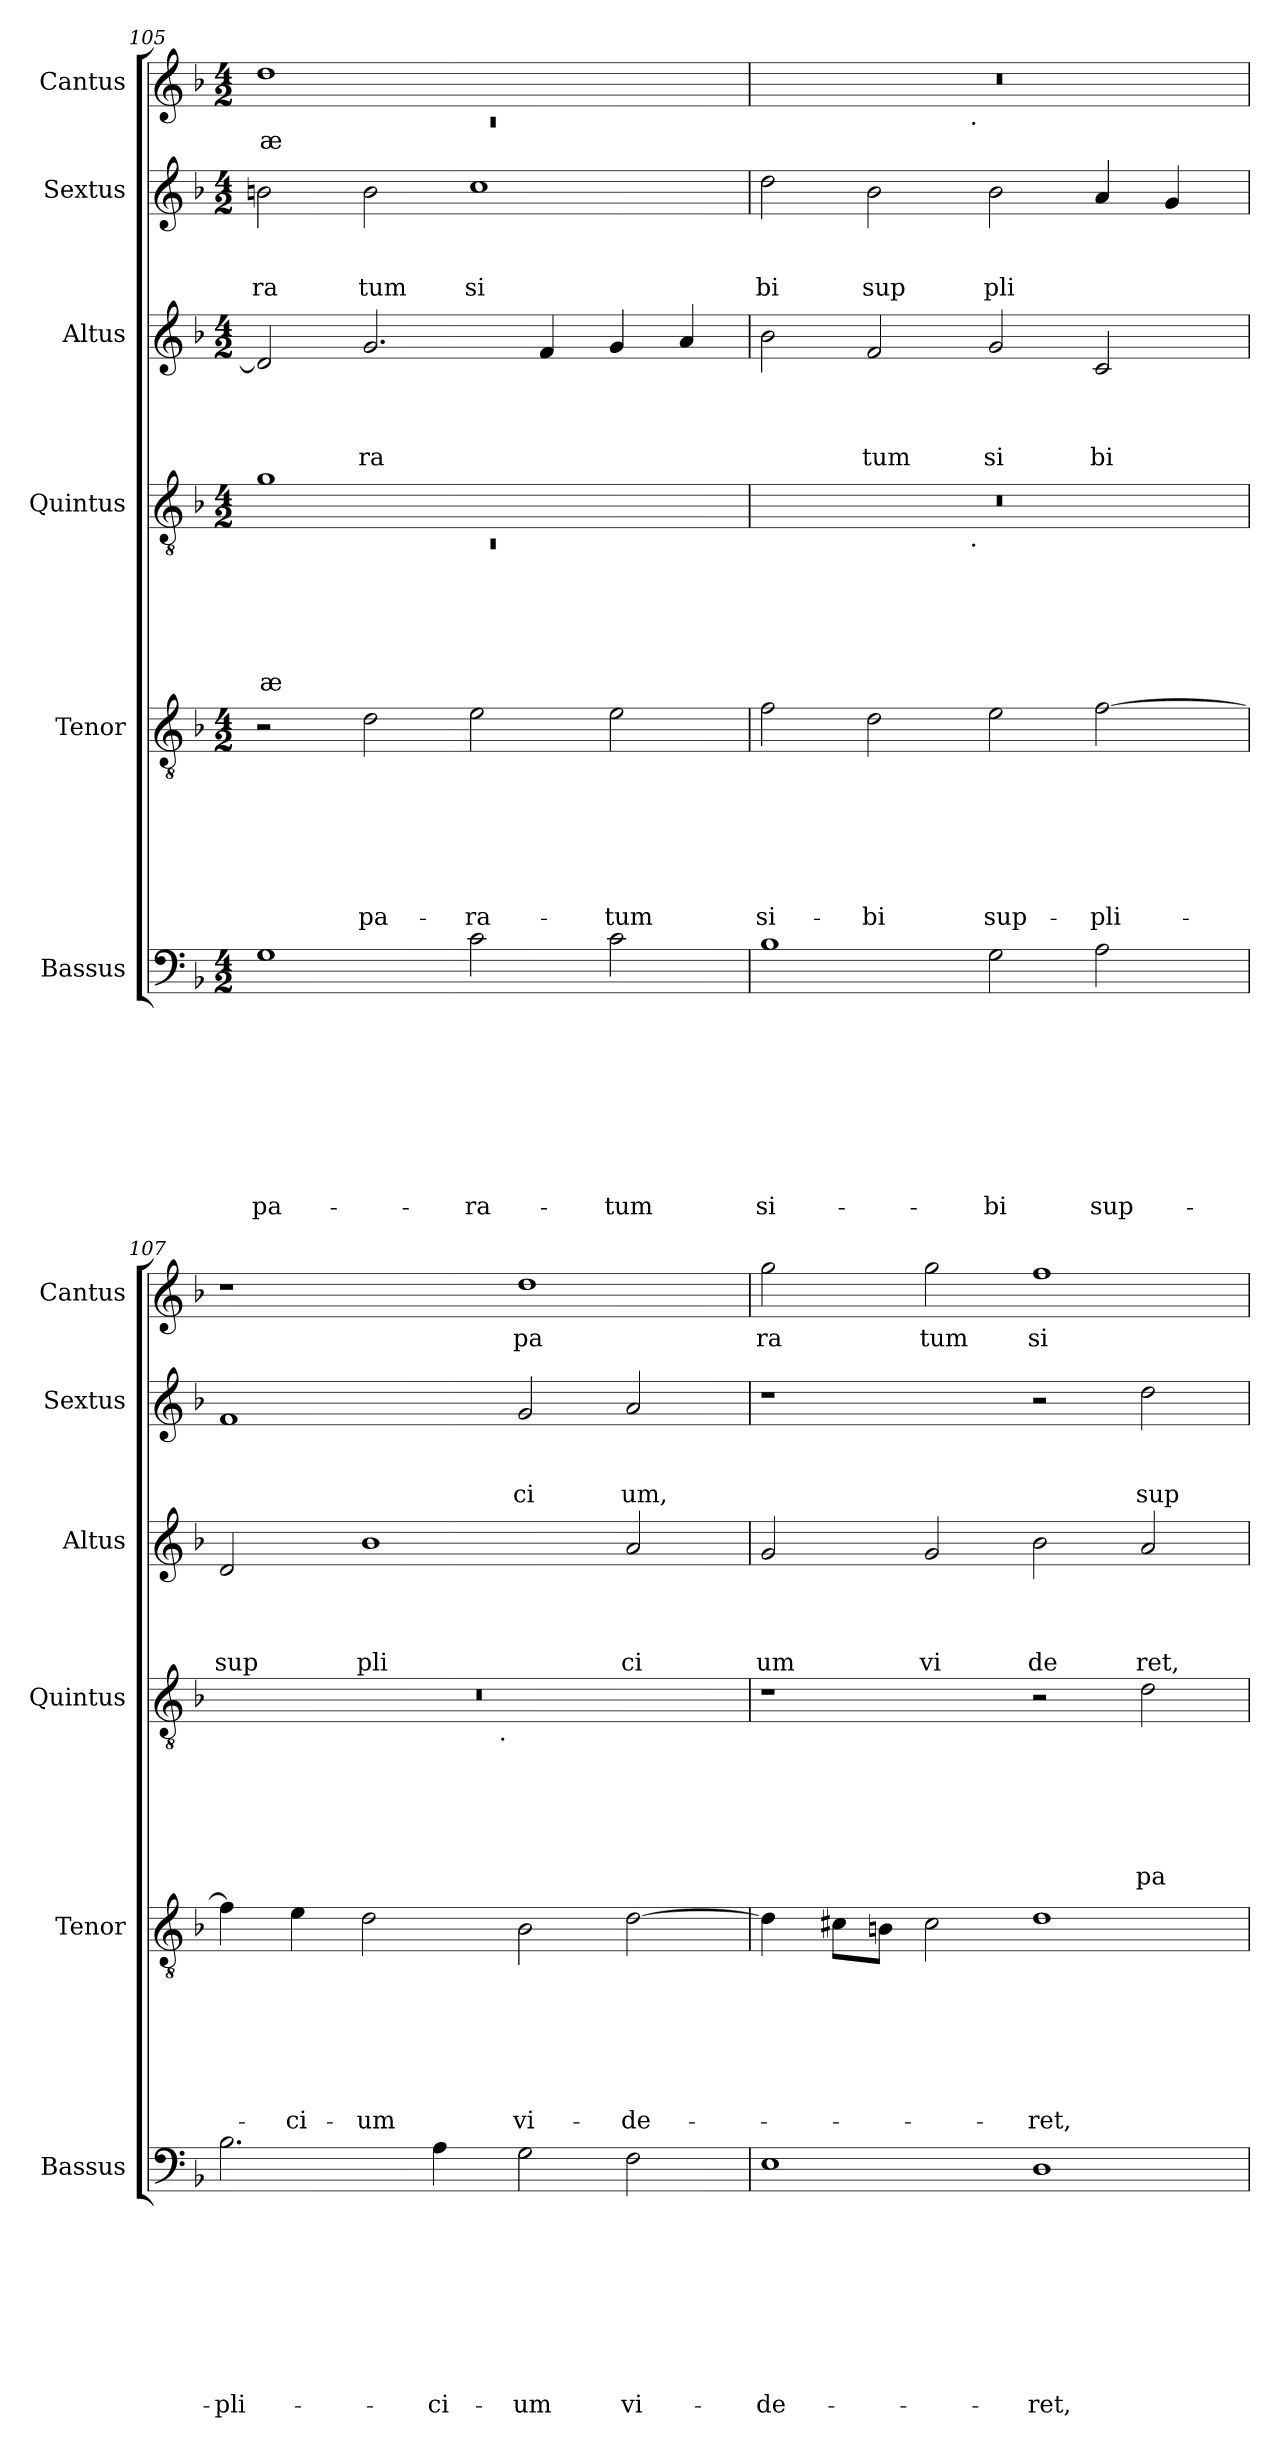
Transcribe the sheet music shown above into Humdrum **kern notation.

**kern	**text	**text	**text	**text	**text	**text	**text	**text	**text	**kern	**text	**text	**text	**text	**text	**text	**text	**kern	**text	**text	**text	**text	**text	**text	**kern	**text	**text	**text	**text	**kern	**text	**text	**text	**kern	**text
*part6	*part6	*part6	*part6	*part6	*part6	*part6	*part6	*part6	*part6	*part5	*part5	*part5	*part5	*part5	*part5	*part5	*part5	*part4	*part4	*part4	*part4	*part4	*part4	*part4	*part3	*part3	*part3	*part3	*part3	*part2	*part2	*part2	*part2	*part1	*part1
*staff6	*staff6	*staff6	*staff6	*staff6	*staff6	*staff6	*staff6	*staff6	*staff6	*staff5	*staff5	*staff5	*staff5	*staff5	*staff5	*staff5	*staff5	*staff4	*staff4	*staff4	*staff4	*staff4	*staff4	*staff4	*staff3	*staff3	*staff3	*staff3	*staff3	*staff2	*staff2	*staff2	*staff2	*staff1	*staff1
*I"Bassus	*	*	*	*	*	*	*	*	*	*I"Tenor	*	*	*	*	*	*	*	*I"Quintus	*	*	*	*	*	*	*I"Altus	*	*	*	*	*I"Sextus	*	*	*	*I"Cantus	*
*I'Bassus	*	*	*	*	*	*	*	*	*	*I'Tenor	*	*	*	*	*	*	*	*I'Quintus	*	*	*	*	*	*	*I'Altus	*	*	*	*	*I'Sextus	*	*	*	*I'Cantus	*
*clefF4	*	*	*	*	*	*	*	*	*	*clefGv2	*	*	*	*	*	*	*	*clefGv2	*	*	*	*	*	*	*clefG2	*	*	*	*	*clefG2	*	*	*	*clefG2	*
*k[b-]	*	*	*	*	*	*	*	*	*	*k[b-]	*	*	*	*	*	*	*	*k[b-]	*	*	*	*	*	*	*k[b-]	*	*	*	*	*k[b-]	*	*	*	*k[b-]	*
*F:	*	*	*	*	*	*	*	*	*	*F:	*	*	*	*	*	*	*	*F:	*	*	*	*	*	*	*F:	*	*	*	*	*F:	*	*	*	*F:	*
*M4/2	*	*	*	*	*	*	*	*	*	*M4/2	*	*	*	*	*	*	*	*M4/2	*	*	*	*	*	*	*M4/2	*	*	*	*	*M4/2	*	*	*	*M4/2	*
=105	=105	=105	=105	=105	=105	=105	=105	=105	=105	=105	=105	=105	=105	=105	=105	=105	=105	=105	=105	=105	=105	=105	=105	=105	=105	=105	=105	=105	=105	=105	=105	=105	=105	=105	=105
*	*	*	*	*	*	*	*	*	*	*	*	*	*	*	*	*	*	*^	*	*	*	*	*	*	*	*	*	*	*	*	*	*	*	*^	*
!	!	!	!	!	!	!	!	!	!LO:LY:b	!	!	!	!	!	!	!	!	!	!LO:N:vis=1	!	!	!	!	!	!LO:LY:b	!	!	!	!	!	!	!	!	!LO:LY:b	!	!LO:N:vis=1	!LO:LY:b
1G	.	.	.	.	.	.	.	.	pa-	2r	.	.	.	.	.	.	.	1g	0rC	.	.	.	.	.	-æ	2d/]	.	.	.	.	2bn\	.	.	ra	1dd	0rc	æ
!	!	!	!	!	!	!	!	!	!	!	!	!	!	!	!	!	!LO:LY:b	!	!	!	!	!	!	!	!	!	!	!	!	!LO:LY:b	!	!	!	!LO:LY:b	!	!	!
.	.	.	.	.	.	.	.	.	.	2d\	.	.	.	.	.	.	pa-	.	.	.	.	.	.	.	.	2.g/	.	.	.	ra	2b\	.	.	tum	.	.	.
!	!	!	!	!	!	!	!	!	!LO:LY:b	!	!	!	!	!	!	!	!LO:LY:b	!	!	!	!	!	!	!	!	!	!	!	!	!	!	!	!	!LO:LY:b	!	!	!
2c\	.	.	.	.	.	.	.	.	-ra-	2e\	.	.	.	.	.	.	-ra-	1ryy	.	.	.	.	.	.	.	.	.	.	.	.	1cc	.	.	si	1ryy	.	.
.	.	.	.	.	.	.	.	.	.	.	.	.	.	.	.	.	.	.	.	.	.	.	.	.	.	4f/	.	.	.	.	.	.	.	.	.	.	.
!	!	!	!	!	!	!	!	!	!LO:LY:b	!	!	!	!	!	!	!	!LO:LY:b	!	!	!	!	!	!	!	!	!	!	!	!	!	!	!	!	!	!	!	!
2c\	.	.	.	.	.	.	.	.	-tum	2e\	.	.	.	.	.	.	-tum	.	.	.	.	.	.	.	.	4g/	.	.	.	.	.	.	.	.	.	.	.
.	.	.	.	.	.	.	.	.	.	.	.	.	.	.	.	.	.	.	.	.	.	.	.	.	.	4a/	.	.	.	.	.	.	.	.	.	.	.
=106!	=106!	=106!	=106!	=106!	=106!	=106!	=106!	=106!	=106!	=106!	=106!	=106!	=106!	=106!	=106!	=106!	=106!	=106!	=106!	=106!	=106!	=106!	=106!	=106!	=106!	=106!	=106!	=106!	=106!	=106!	=106!	=106!	=106!	=106!	=106!	=106!	=106!
!	!	!	!	!	!	!	!	!	!LO:LY:b	!	!	!	!	!	!	!	!LO:LY:b	!	!	!	!	!	!	!	!	!	!	!	!	!	!	!	!	!LO:LY:b	!	!	!
1B-	.	.	.	.	.	.	.	.	si-	2f\	.	.	.	.	.	.	si-	0r	2ryy	.	.	.	.	.	.	2b-\	.	.	.	.	2dd\	.	.	bi	0r	2ryy	.
!	!	!	!	!	!	!	!	!	!	!	!	!	!	!	!	!	!LO:LY:b	!	!	!	!	!	!	!	!	!	!	!	!	!LO:LY:b	!	!	!	!LO:LY:b	!	!	!
.	.	.	.	.	.	.	.	.	.	2d\	.	.	.	.	.	.	-bi	.	4...ryy	.	.	.	.	.	.	2f/	.	.	.	tum	2b-\	.	.	sup	.	4...ryy	.
!	!	!	!	!	!	!	!	!	!	!	!	!	!	!	!	!	!	!	!	!	!	!	!	!	!	!	!	!	!	!	!	!	!	!	!	!LO:TX:b:t=.	!
!	!	!	!	!	!	!	!	!	!	!	!	!	!	!	!	!	!	!	!LO:TX:b:t=.	!	!	!	!	!	!	!	!	!	!	!	!	!	!	!	!	!	!
.	.	.	.	.	.	.	.	.	.	.	.	.	.	.	.	.	.	.	1ryy	.	.	.	.	.	.	.	.	.	.	.	.	.	.	.	.	1ryy	.
!	!	!	!	!	!	!	!	!	!LO:LY:b	!	!	!	!	!	!	!	!LO:LY:b	!	!	!	!	!	!	!	!	!	!	!	!	!LO:LY:b	!	!	!	!LO:LY:b	!	!	!
2G\	.	.	.	.	.	.	.	.	-bi	2e\	.	.	.	.	.	.	sup-	.	.	.	.	.	.	.	.	2g/	.	.	.	si	2b-\	.	.	pli	.	.	.
!	!	!	!	!	!	!	!	!	!LO:LY:b	!	!	!	!	!	!	!	!LO:LY:b	!	!	!	!	!	!	!	!	!	!	!	!	!LO:LY:b	!	!	!	!	!	!	!
2A\	.	.	.	.	.	.	.	.	sup-	[>2f\	.	.	.	.	.	.	-pli-	.	.	.	.	.	.	.	.	2c/	.	.	.	bi	4a/	.	.	.	.	.	.
.	.	.	.	.	.	.	.	.	.	.	.	.	.	.	.	.	.	.	.	.	.	.	.	.	.	.	.	.	.	.	4g/	.	.	.	.	.	.
.	.	.	.	.	.	.	.	.	.	.	.	.	.	.	.	.	.	.	32ryy	.	.	.	.	.	.	.	.	.	.	.	.	.	.	.	.	32ryy	.
=107!	=107!	=107!	=107!	=107!	=107!	=107!	=107!	=107!	=107!	=107!	=107!	=107!	=107!	=107!	=107!	=107!	=107!	=107!	=107!	=107!	=107!	=107!	=107!	=107!	=107!	=107!	=107!	=107!	=107!	=107!	=107!	=107!	=107!	=107!	=107!	=107!	=107!
!	!	!	!	!	!	!	!	!	!LO:LY:b	!	!	!	!	!	!	!	!	!	!	!	!	!	!	!	!	!	!	!	!	!LO:LY:b	!	!	!	!	!	!	!
*	*	*	*	*	*	*	*	*	*	*	*	*	*	*	*	*	*	*	*	*	*	*	*	*	*	*	*	*	*	*	*	*	*	*	*v	*v	*
2.B-\	.	.	.	.	.	.	.	.	-pli-	4f\]	.	.	.	.	.	.	.	0r	2ryy	.	.	.	.	.	.	2d/	.	.	.	sup	1f	.	.	.	1r	.
!	!	!	!	!	!	!	!	!	!	!	!	!	!	!	!	!	!LO:LY:b	!	!	!	!	!	!	!	!	!	!	!	!	!	!	!	!	!	!	!
.	.	.	.	.	.	.	.	.	.	4e\	.	.	.	.	.	.	-ci-	.	.	.	.	.	.	.	.	.	.	.	.	.	.	.	.	.	.	.
!	!	!	!	!	!	!	!	!	!	!	!	!	!	!	!	!	!LO:LY:b	!	!	!	!	!	!	!	!	!	!	!	!	!LO:LY:b	!	!	!	!	!	!
.	.	.	.	.	.	.	.	.	.	2d\	.	.	.	.	.	.	-um	.	4...ryy	.	.	.	.	.	.	1b-	.	.	.	pli	.	.	.	.	.	.
!	!	!	!	!	!	!	!	!	!LO:LY:b	!	!	!	!	!	!	!	!	!	!	!	!	!	!	!	!	!	!	!	!	!	!	!	!	!	!	!
4A\	.	.	.	.	.	.	.	.	-ci-	.	.	.	.	.	.	.	.	.	.	.	.	.	.	.	.	.	.	.	.	.	.	.	.	.	.	.
!	!	!	!	!	!	!	!	!	!	!	!	!	!	!	!	!	!	!	!LO:TX:b:t=.	!	!	!	!	!	!	!	!	!	!	!	!	!	!	!	!	!
.	.	.	.	.	.	.	.	.	.	.	.	.	.	.	.	.	.	.	1ryy	.	.	.	.	.	.	.	.	.	.	.	.	.	.	.	.	.
!	!	!	!	!	!	!	!	!	!LO:LY:b	!	!	!	!	!	!	!	!LO:LY:b	!	!	!	!	!	!	!	!	!	!	!	!	!	!	!	!	!LO:LY:b	!	!LO:LY:b
2G\	.	.	.	.	.	.	.	.	-um	2B-\	.	.	.	.	.	.	vi-	.	.	.	.	.	.	.	.	.	.	.	.	.	2g/	.	.	ci	1dd	pa
!	!	!	!	!	!	!	!	!	!LO:LY:b	!	!	!	!	!	!	!	!LO:LY:b	!	!	!	!	!	!	!	!	!	!	!	!	!LO:LY:b	!	!	!	!LO:LY:b	!	!
2F\	.	.	.	.	.	.	.	.	vi-	[>2d\	.	.	.	.	.	.	-de-	.	.	.	.	.	.	.	.	2a/	.	.	.	ci	2a/	.	.	um,	.	.
.	.	.	.	.	.	.	.	.	.	.	.	.	.	.	.	.	.	.	32ryy	.	.	.	.	.	.	.	.	.	.	.	.	.	.	.	.	.
=108!	=108!	=108!	=108!	=108!	=108!	=108!	=108!	=108!	=108!	=108!	=108!	=108!	=108!	=108!	=108!	=108!	=108!	=108!	=108!	=108!	=108!	=108!	=108!	=108!	=108!	=108!	=108!	=108!	=108!	=108!	=108!	=108!	=108!	=108!	=108!	=108!
!	!	!	!	!	!	!	!	!	!LO:LY:b	!	!	!	!	!	!	!	!	!	!	!	!	!	!	!	!	!	!	!	!	!LO:LY:b	!	!	!	!	!	!LO:LY:b
*	*	*	*	*	*	*	*	*	*	*	*	*	*	*	*	*	*	*v	*v	*	*	*	*	*	*	*	*	*	*	*	*	*	*	*	*	*
1E	.	.	.	.	.	.	.	.	-de-	4d\]	.	.	.	.	.	.	.	1r	.	.	.	.	.	.	2g/	.	.	.	um	1r	.	.	.	2gg\	ra
.	.	.	.	.	.	.	.	.	.	8c#\L	.	.	.	.	.	.	.	.	.	.	.	.	.	.	.	.	.	.	.	.	.	.	.	.	.
.	.	.	.	.	.	.	.	.	.	8B\J	.	.	.	.	.	.	.	.	.	.	.	.	.	.	.	.	.	.	.	.	.	.	.	.	.
!	!	!	!	!	!	!	!	!	!	!	!	!	!	!	!	!	!	!	!	!	!	!	!	!	!	!	!	!	!LO:LY:b	!	!	!	!	!	!LO:LY:b
.	.	.	.	.	.	.	.	.	.	2c#\	.	.	.	.	.	.	.	.	.	.	.	.	.	.	2g/	.	.	.	vi	.	.	.	.	2gg\	tum
!	!	!	!	!	!	!	!	!	!LO:LY:b	!	!	!	!	!	!	!	!LO:LY:b	!	!	!	!	!	!	!	!	!	!	!	!LO:LY:b	!	!	!	!	!	!LO:LY:b
1D	.	.	.	.	.	.	.	.	-ret,	1d	.	.	.	.	.	.	-ret,	2r	.	.	.	.	.	.	2b-\	.	.	.	de	2r	.	.	.	1ff	si
!	!	!	!	!	!	!	!	!	!	!	!	!	!	!	!	!	!	!	!	!	!	!	!	!LO:LY:b	!	!	!	!	!LO:LY:b	!	!	!	!LO:LY:b	!	!
.	.	.	.	.	.	.	.	.	.	.	.	.	.	.	.	.	.	2d\	.	.	.	.	.	pa-	2a/	.	.	.	ret,	2dd\	.	.	sup	.	.
=!	=!	=!	=!	=!	=!	=!	=!	=!	=!	=!	=!	=!	=!	=!	=!	=!	=!	=!	=!	=!	=!	=!	=!	=!	=!	=!	=!	=!	=!	=!	=!	=!	=!	=!	=!
*-	*-	*-	*-	*-	*-	*-	*-	*-	*-	*-	*-	*-	*-	*-	*-	*-	*-	*-	*-	*-	*-	*-	*-	*-	*-	*-	*-	*-	*-	*-	*-	*-	*-	*-	*-
